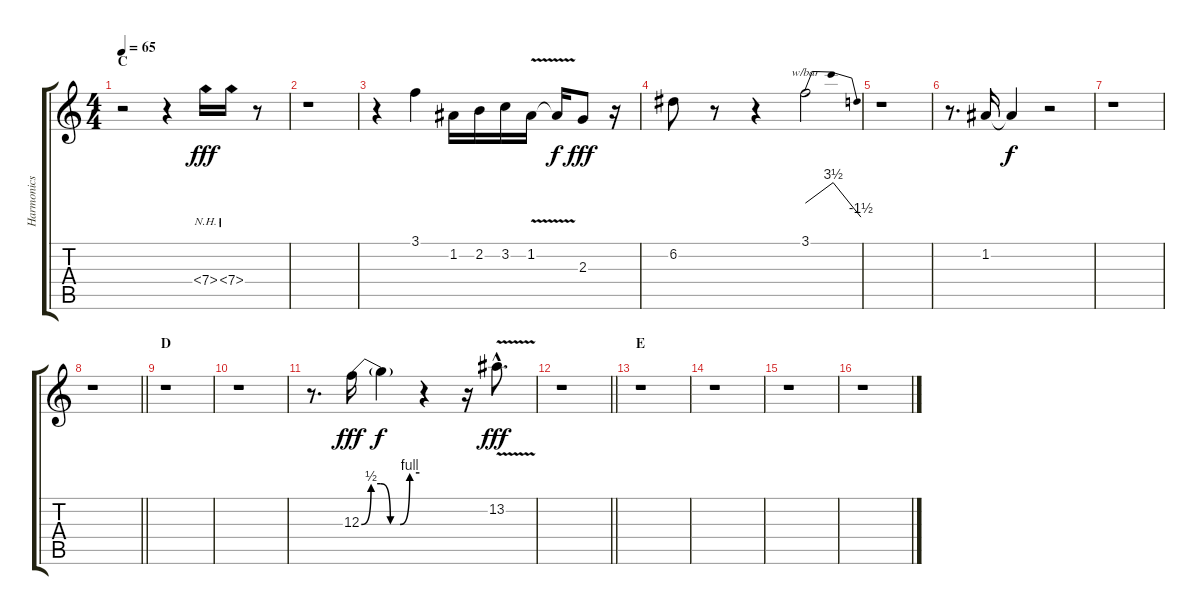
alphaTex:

\track ("Harmonics" "Harmonics") {instrument guitarharmonics}
\staff {score tabs}
\tuning (D4 A3 F3 C3 G2 C2) {hide}
\ts (4 4)
\section ("" "C")
\tempo 65
\clef g2
\ks c
r.2{dy f} r.4 7.4{nh}.16{dy fff} 7.4{nh}.16 r.8 |
r.1 |
r.4 3.1.4 1.2.16 2.2.16 3.2.16 1.2{v}.16 1.2{t}.16{dy f} 2.3.8{dy fff} r.16 |
6.2.8 r.8 r.4 3.1.2{tbe (dip default 0 0 15 14 60 -6)} |
r.1 |
r.8{d} 1.2.16 1.2{t}.4{dy f} r.2 |
r.1 |
\barLineRight lightlight
r.1 |
\section ("" "D")
r.1 |
r.1 |
r.8{d} 12.3{be (custom 0 0 10 2 20 2 30 0 40 0 50 4 60 4)}.16{dy fff} 12.3{t}.4{dy f} r.4 r.16 13.2{v hac}.8{d dy fff} |
\barLineRight lightlight
r.1 |
\section ("" "E")
r.1 |
r.1 |
r.1 |
r.1
